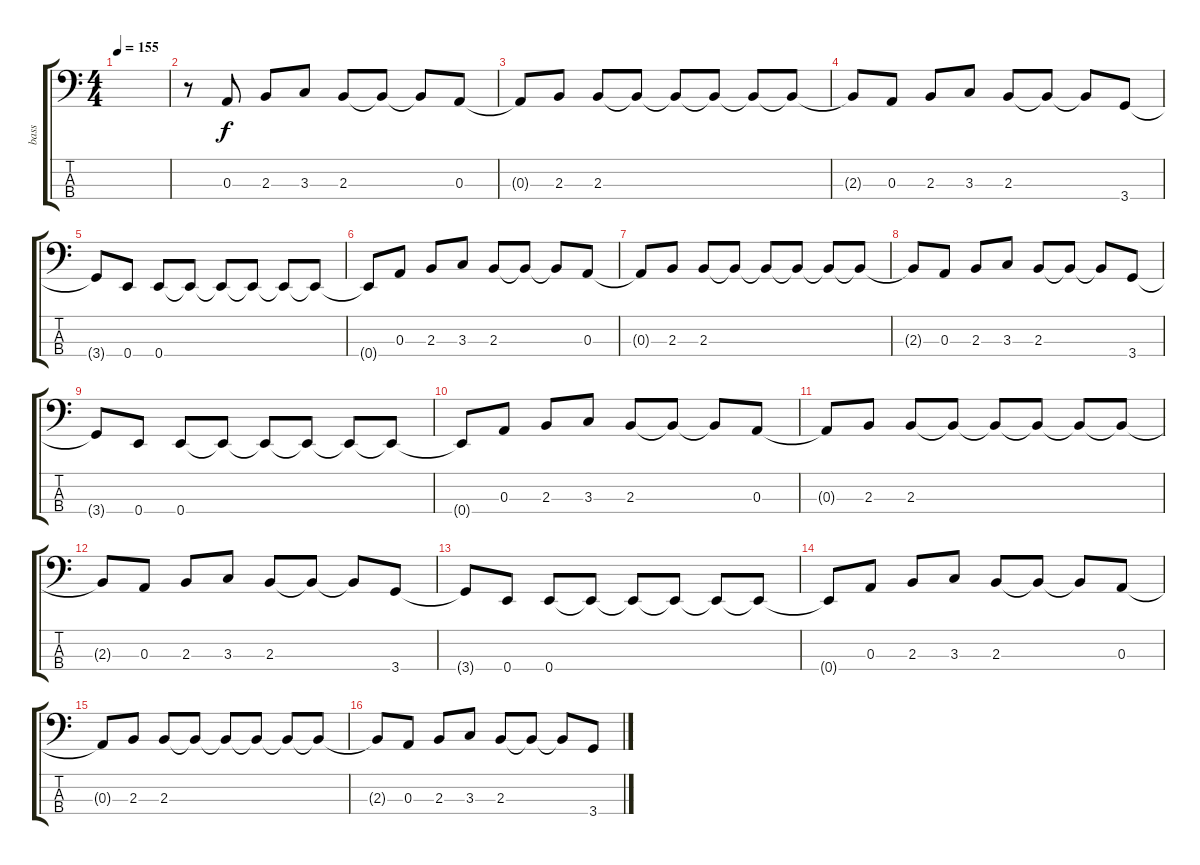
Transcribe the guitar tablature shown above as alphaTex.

\track ("bass" "bass") {instrument electricbassfinger}
\staff {score tabs}
\tuning (G2 D2 A1 E1) {hide}
\ts (4 4)
\tempo 155
\clef f4
\ks c
|
r.8 0.3.8 2.3.8 3.3.8 2.3.8 2.3{t}.8 2.3{t}.8 0.3.8 |
0.3{t}.8 2.3.8 2.3.8 2.3{t}.8 2.3{t}.8 2.3{t}.8 2.3{t}.8 2.3{t}.8 |
2.3{t}.8 0.3.8 2.3.8 3.3.8 2.3.8 2.3{t}.8 2.3{t}.8 3.4.8 |
3.4{t}.8 0.4.8 0.4.8 0.4{t}.8 0.4{t}.8 0.4{t}.8 0.4{t}.8 0.4{t}.8 |
0.4{t}.8 0.3.8 2.3.8 3.3.8 2.3.8 2.3{t}.8 2.3{t}.8 0.3.8 |
0.3{t}.8 2.3.8 2.3.8 2.3{t}.8 2.3{t}.8 2.3{t}.8 2.3{t}.8 2.3{t}.8 |
2.3{t}.8 0.3.8 2.3.8 3.3.8 2.3.8 2.3{t}.8 2.3{t}.8 3.4.8 |
3.4{t}.8 0.4.8 0.4.8 0.4{t}.8 0.4{t}.8 0.4{t}.8 0.4{t}.8 0.4{t}.8 |
0.4{t}.8 0.3.8 2.3.8 3.3.8 2.3.8 2.3{t}.8 2.3{t}.8 0.3.8 |
0.3{t}.8 2.3.8 2.3.8 2.3{t}.8 2.3{t}.8 2.3{t}.8 2.3{t}.8 2.3{t}.8 |
2.3{t}.8 0.3.8 2.3.8 3.3.8 2.3.8 2.3{t}.8 2.3{t}.8 3.4.8 |
3.4{t}.8 0.4.8 0.4.8 0.4{t}.8 0.4{t}.8 0.4{t}.8 0.4{t}.8 0.4{t}.8 |
0.4{t}.8 0.3.8 2.3.8 3.3.8 2.3.8 2.3{t}.8 2.3{t}.8 0.3.8 |
0.3{t}.8 2.3.8 2.3.8 2.3{t}.8 2.3{t}.8 2.3{t}.8 2.3{t}.8 2.3{t}.8 |
2.3{t}.8 0.3.8 2.3.8 3.3.8 2.3.8 2.3{t}.8 2.3{t}.8 3.4.8
